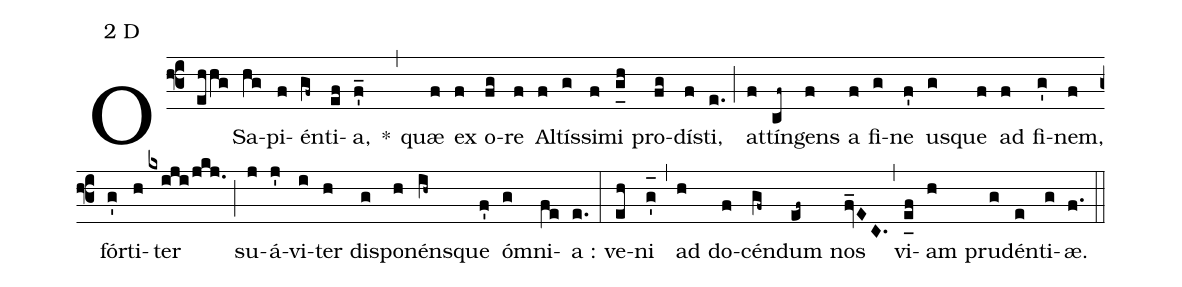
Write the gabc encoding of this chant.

mode:2 D;
%%
(f3) O(ehhg) Sa(hg)pi(f)én(gf~)ti(ef)a,(f'_) *(,) quæ(f) ex(f) o(fg)re(f) Al(f)tís(g)si(f)mi(g_[uh:l]h) pro(fg)dí(f)sti,(e.) (;) at(f)tín(cf~)gens(f) a(f) fi(g)ne(f') us(g)que(f) ad(f) fi(g')nem,(f) fór(g')ti(h)ter(kxiji/jkj.) (;) su(j)á(j')vi(i)ter(h) dis(g)po(h)néns(ih~)que(f') ó(g)mni(fe)a :(e.) (:) ve(eh)ni(g'_[oh:h]) (,) ad(h) do(f)cén(gf~)dum(ef~) nos(fv_EC.) (,) vi(e_[uh:l]f)am(h) pru(g)dén(e)ti(g)æ.(f.) (::)
